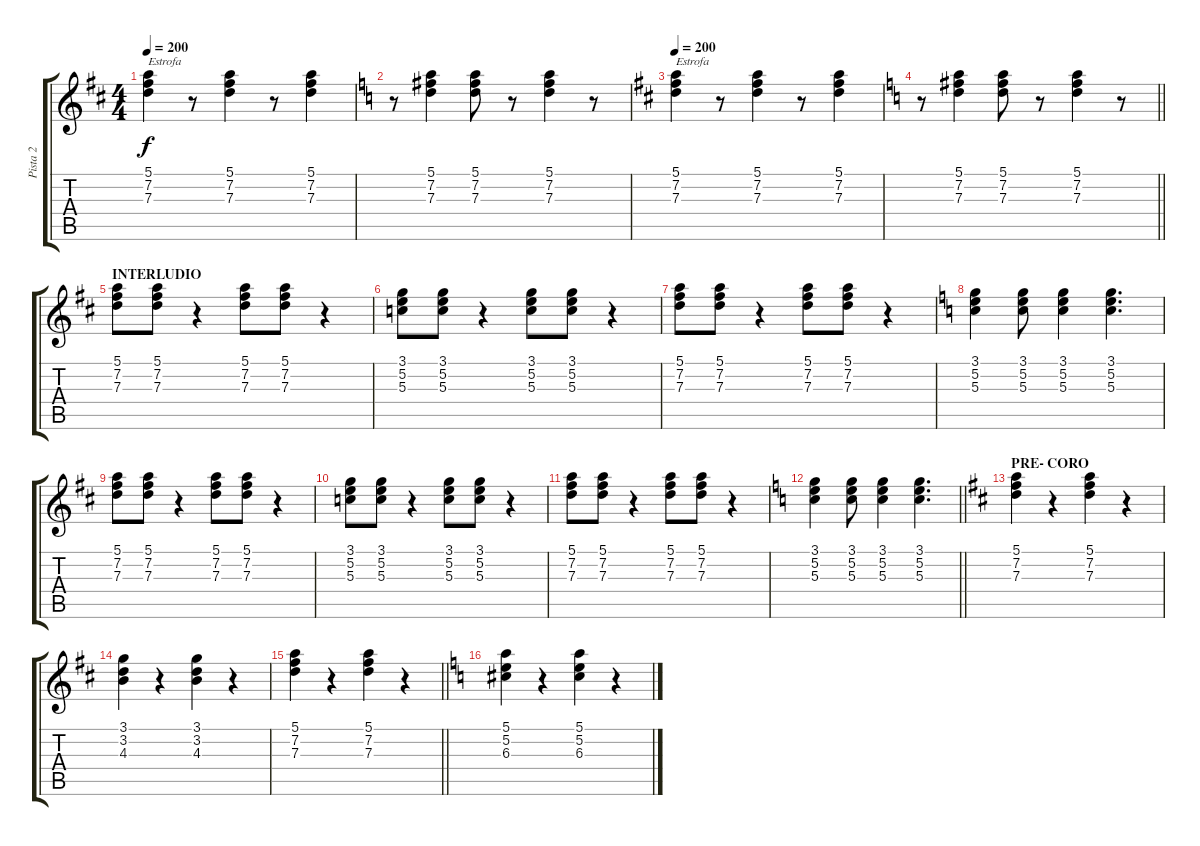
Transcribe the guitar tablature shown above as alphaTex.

\track ("Pista 2" "Pista 2") {instrument electricguitarclean}
\staff {score tabs}
\tuning (E4 B3 G3 D3 A2 E2) {hide}
\ts (4 4)
\tempo 200
\clef g2
\ks d
(5.1 7.2 7.3).4{txt "Estrofa" dy f} r.8 (5.1 7.2 7.3).4 r.8 (5.1 7.2 7.3).4 |
\ks c
r.8 (5.1 7.2 7.3).4 (5.1 7.2 7.3).8 r.8 (5.1 7.2 7.3).4 r.8 |
\tempo 200
\ks d
(5.1 7.2 7.3).4{txt "Estrofa"} r.8 (5.1 7.2 7.3).4 r.8 (5.1 7.2 7.3).4 |
\barLineRight lightlight
\ks c
r.8 (5.1 7.2 7.3).4 (5.1 7.2 7.3).8 r.8 (5.1 7.2 7.3).4 r.8 |
\section ("" "INTERLUDIO")
\ks d
(5.1 7.2 7.3).8 (5.1 7.2 7.3).8 r.4 (5.1 7.2 7.3).8 (5.1 7.2 7.3).8 r.4 |
(3.1 5.2 5.3).8 (3.1 5.2 5.3).8 r.4 (3.1 5.2 5.3).8 (3.1 5.2 5.3).8 r.4 |
(5.1 7.2 7.3).8 (5.1 7.2 7.3).8 r.4 (5.1 7.2 7.3).8 (5.1 7.2 7.3).8 r.4 |
\ks c
(3.1 5.2 5.3).4 (3.1 5.2 5.3).8 (3.1 5.2 5.3).4 (3.1 5.2 5.3).4{d} |
\ks d
(5.1 7.2 7.3).8 (5.1 7.2 7.3).8 r.4 (5.1 7.2 7.3).8 (5.1 7.2 7.3).8 r.4 |
(3.1 5.2 5.3).8 (3.1 5.2 5.3).8 r.4 (3.1 5.2 5.3).8 (3.1 5.2 5.3).8 r.4 |
(5.1 7.2 7.3).8 (5.1 7.2 7.3).8 r.4 (5.1 7.2 7.3).8 (5.1 7.2 7.3).8 r.4 |
\barLineRight lightlight
\ks c
(3.1 5.2 5.3).4 (3.1 5.2 5.3).8 (3.1 5.2 5.3).4 (3.1 5.2 5.3).4{d} |
\section ("" "PRE- CORO")
\ks d
(5.1 7.2 7.3).4 r.4 (5.1 7.2 7.3).4 r.4 |
(3.1 3.2 4.3).4 r.4 (3.1 3.2 4.3).4 r.4 |
\barLineRight lightlight
(5.1 7.2 7.3).4 r.4 (5.1 7.2 7.3).4 r.4 |
\ks c
(5.1 5.2 6.3).4 r.4 (5.1 5.2 6.3).4 r.4
